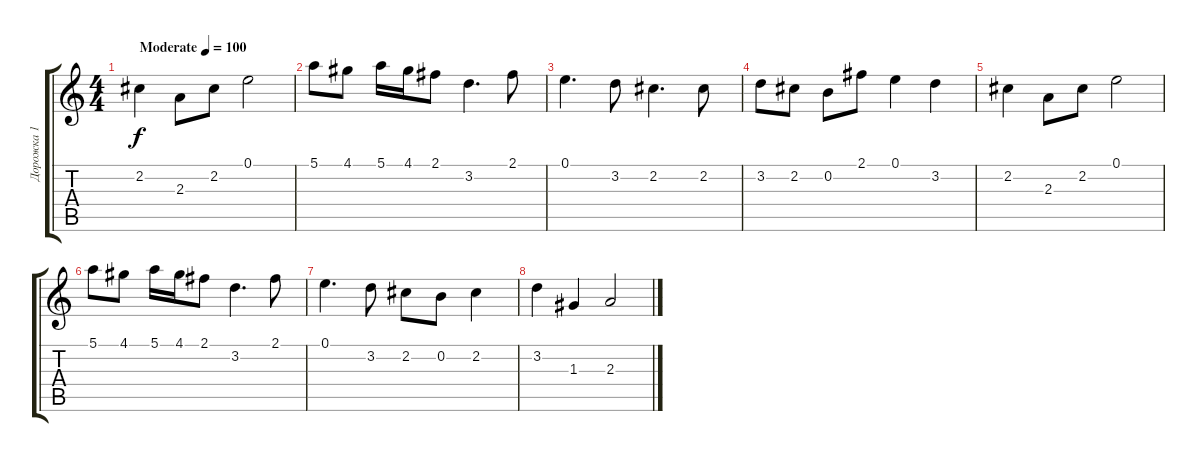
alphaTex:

\track ("Дорожка 1" "Дорожка 1") {instrument acousticguitarsteel}
\staff {score tabs}
\tuning (E4 B3 G3 D3 A2 E2) {hide}
\ts (4 4)
\tempo (100 "Moderate")
\clef g2
\ks c
2.2.4{dy f instrument acousticguitarsteel} 2.3.8 2.2.8 0.1.2 |
5.1.8 4.1.8 5.1.16 4.1.16 2.1.8 3.2.4{d} 2.1.8 |
0.1.4{d} 3.2.8 2.2.4{d} 2.2.8 |
3.2.8 2.2.8 0.2.8 2.1.8 0.1.4 3.2.4 |
2.2.4 2.3.8 2.2.8 0.1.2 |
5.1.8 4.1.8 5.1.16 4.1.16 2.1.8 3.2.4{d} 2.1.8 |
0.1.4{d} 3.2.8 2.2.8 0.2.8 2.2.4 |
3.2.4 1.3.4 2.3.2
